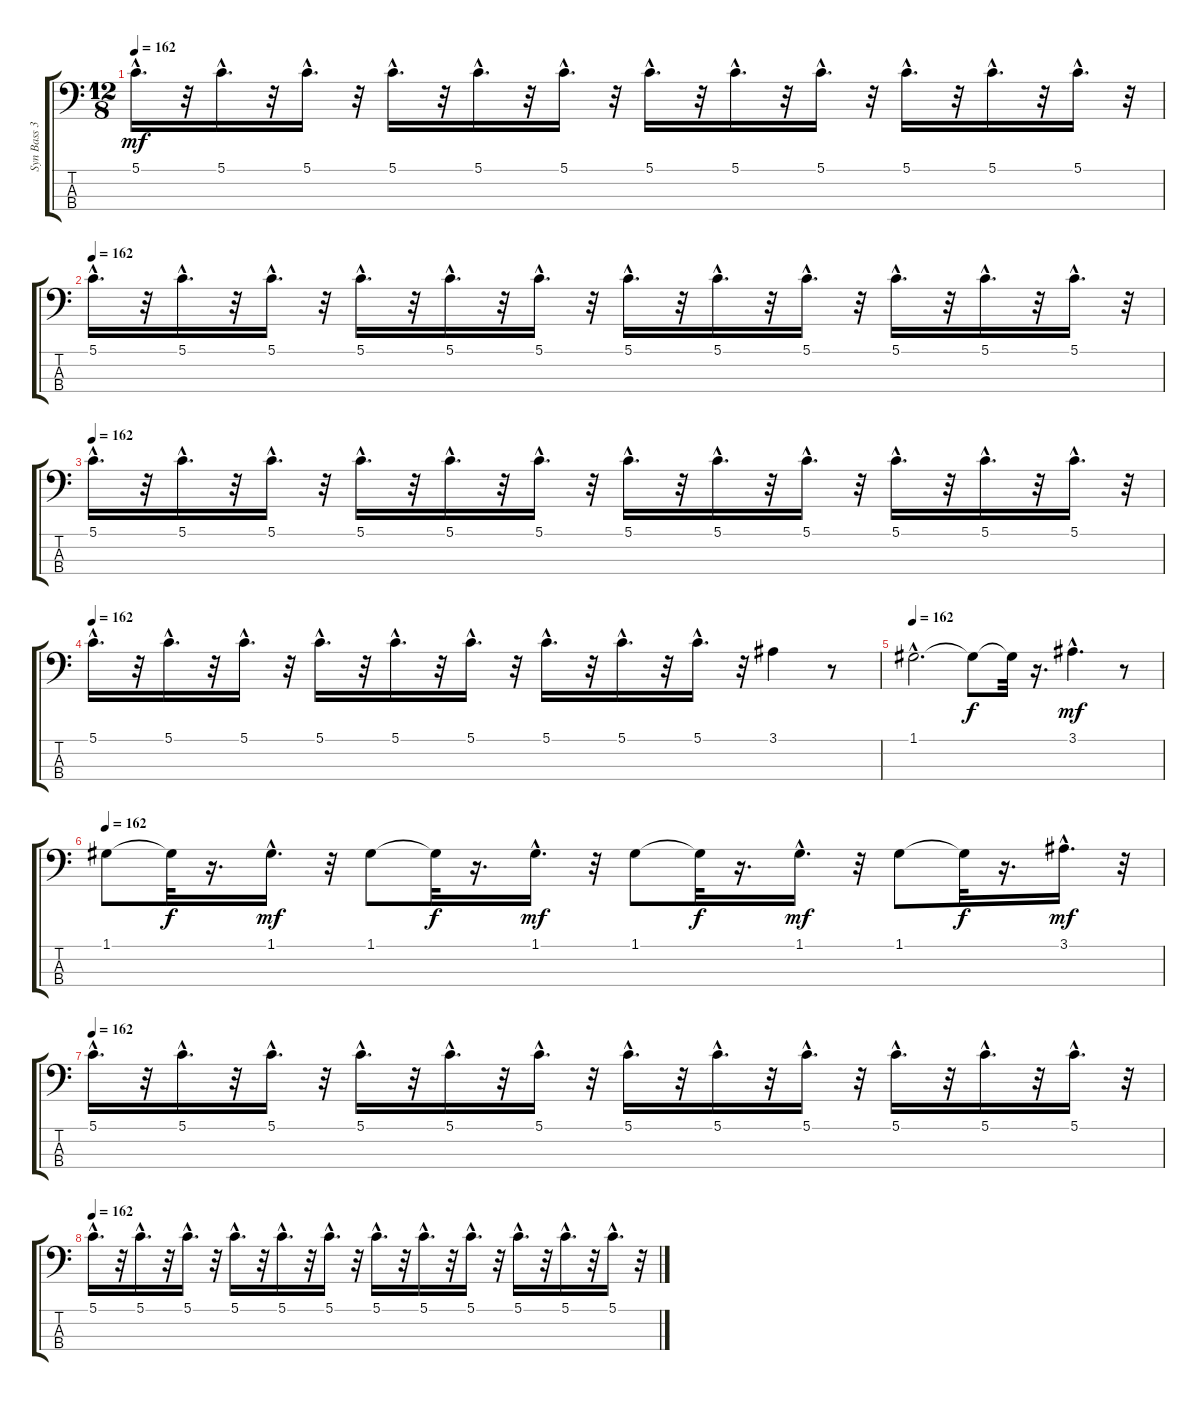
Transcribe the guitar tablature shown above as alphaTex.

\track ("Syn Bass 3" "Syn Bass 3") {instrument distortionguitar}
\staff {score tabs}
\tuning (G2 D2 A1 E1) {hide}
\ts (12 8)
\tempo 162
\clef f4
\ks c
5.1{hac}.16{d dy mf balance 14} r.32 5.1{hac}.16{d} r.32 5.1{hac}.16{d} r.32 5.1{hac}.16{d balance 2} r.32 5.1{hac}.16{d} r.32 5.1{hac}.16{d} r.32 5.1{hac}.16{d balance 14} r.32 5.1{hac}.16{d} r.32 5.1{hac}.16{d} r.32 5.1{hac}.16{d balance 2} r.32 5.1{hac}.16{d} r.32 5.1{hac}.16{d} r.32 |
\tempo 162
5.1{hac}.16{d balance 14} r.32 5.1{hac}.16{d} r.32 5.1{hac}.16{d} r.32 5.1{hac}.16{d balance 2} r.32 5.1{hac}.16{d} r.32 5.1{hac}.16{d} r.32 5.1{hac}.16{d balance 14} r.32 5.1{hac}.16{d} r.32 5.1{hac}.16{d} r.32 5.1{hac}.16{d balance 2} r.32 5.1{hac}.16{d} r.32 5.1{hac}.16{d} r.32 |
\tempo 162
5.1{hac}.16{d balance 14} r.32 5.1{hac}.16{d} r.32 5.1{hac}.16{d} r.32 5.1{hac}.16{d balance 2} r.32 5.1{hac}.16{d} r.32 5.1{hac}.16{d} r.32 5.1{hac}.16{d balance 14} r.32 5.1{hac}.16{d} r.32 5.1{hac}.16{d} r.32 5.1{hac}.16{d balance 2} r.32 5.1{hac}.16{d} r.32 5.1{hac}.16{d} r.32 |
\tempo 162
5.1{hac}.16{d balance 14} r.32 5.1{hac}.16{d} r.32 5.1{hac}.16{d} r.32 5.1{hac}.16{d balance 2} r.32 5.1{hac}.16{d} r.32 5.1{hac}.16{d} r.32 5.1{hac}.16{d balance 14} r.32 5.1{hac}.16{d} r.32 5.1{hac}.16{d} r.32 3.1.4{balance 2} r.8 |
\tempo 162
1.1{hac}.2{d} 1.1{t}.8{dy f} 1.1{t}.32 r.16{d} 3.1{hac}.4{d dy mf} r.8 |
\tempo 162
1.1.8 1.1{t}.32{dy f} r.16{d} 1.1{hac}.16{d dy mf} r.32 1.1.8 1.1{t}.32{dy f} r.16{d} 1.1{hac}.16{d dy mf} r.32 1.1.8 1.1{t}.32{dy f} r.16{d} 1.1{hac}.16{d dy mf} r.32 1.1.8 1.1{t}.32{dy f} r.16{d} 3.1{hac}.16{d dy mf} r.32 |
\tempo 162
5.1{hac}.16{d balance 14} r.32 5.1{hac}.16{d} r.32 5.1{hac}.16{d} r.32 5.1{hac}.16{d balance 2} r.32 5.1{hac}.16{d} r.32 5.1{hac}.16{d} r.32 5.1{hac}.16{d balance 14} r.32 5.1{hac}.16{d} r.32 5.1{hac}.16{d} r.32 5.1{hac}.16{d balance 2} r.32 5.1{hac}.16{d} r.32 5.1{hac}.16{d} r.32 |
\tempo 162
5.1{hac}.16{d balance 14} r.32 5.1{hac}.16{d} r.32 5.1{hac}.16{d} r.32 5.1{hac}.16{d balance 2} r.32 5.1{hac}.16{d} r.32 5.1{hac}.16{d} r.32 5.1{hac}.16{d balance 14} r.32 5.1{hac}.16{d} r.32 5.1{hac}.16{d} r.32 5.1{hac}.16{d balance 2} r.32 5.1{hac}.16{d} r.32 5.1{hac}.16{d} r.32
